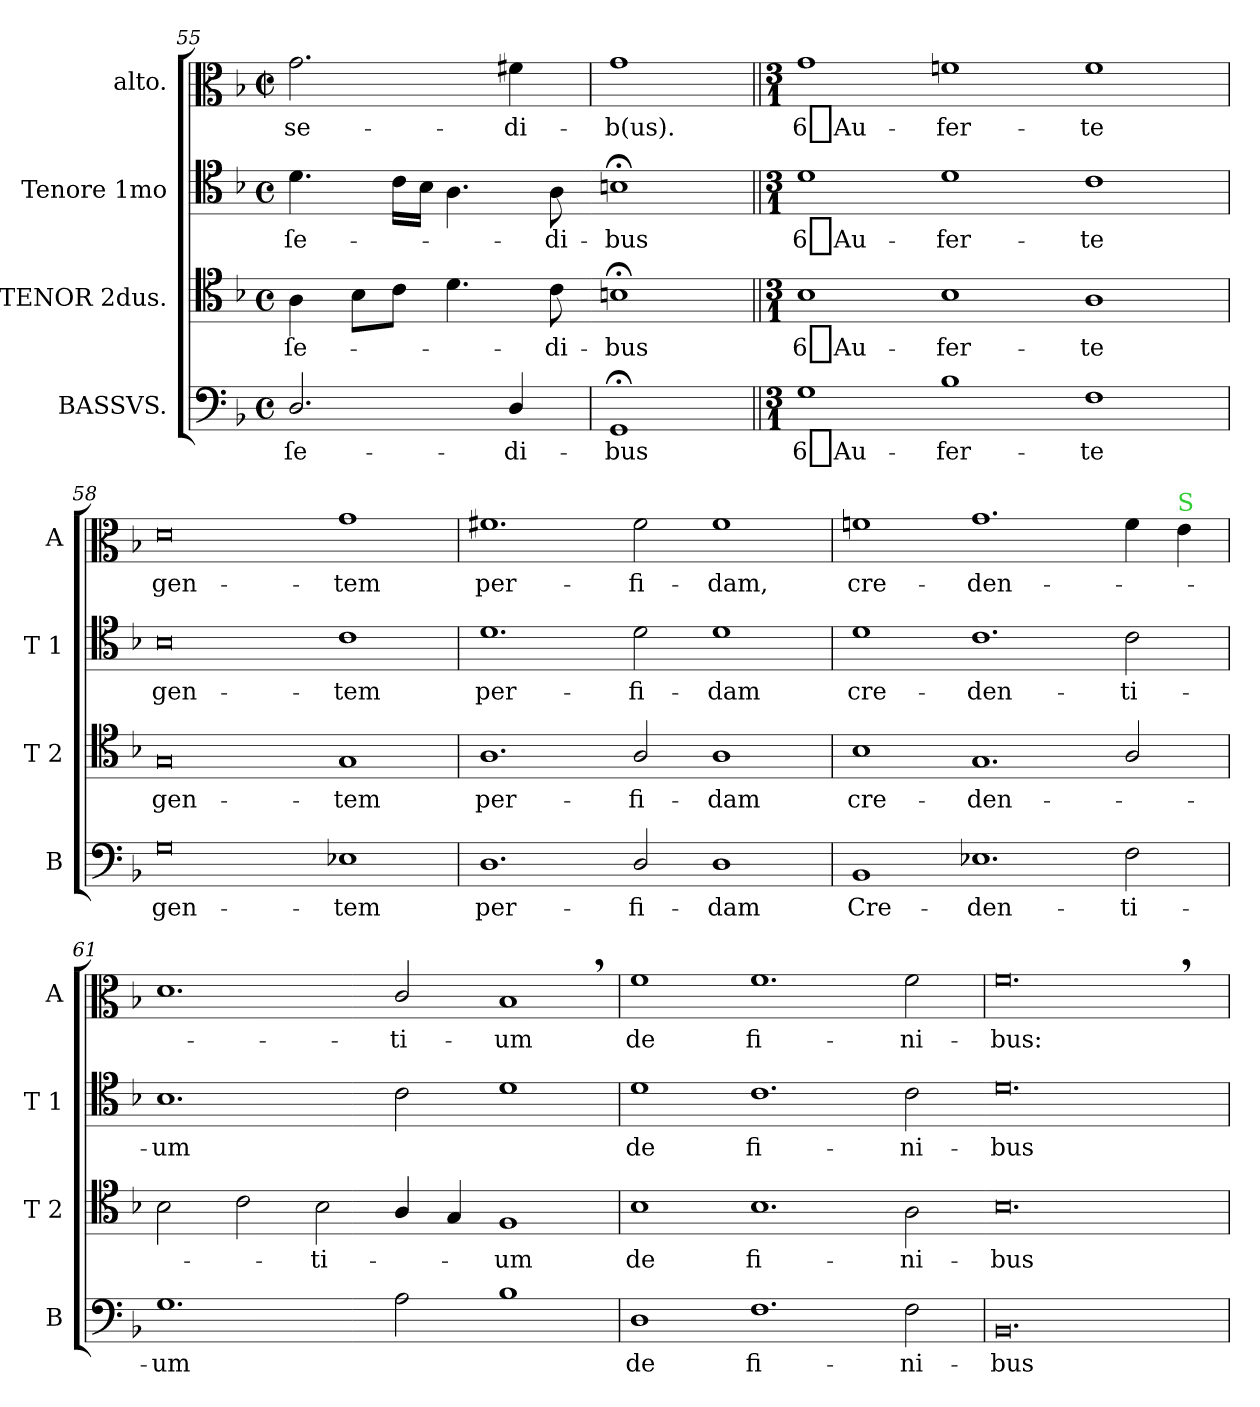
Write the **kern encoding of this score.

**kern	**text	**kern	**text	**kern	**text	**kern	**text
*part4	*part4	*part3	*part3	*part2	*part2	*part1	*part1
*staff4	*staff4	*staff3	*staff3	*staff2	*staff2	*staff1	*staff1
*I"BASSVS.	*	*I"TENOR 2dus.	*	*I"Tenore 1mo	*	*I"alto.	*
*I'B	*	*I'T 2	*	*I'T 1	*	*I'A	*
*clefF4	*	*clefC4	*	*clefC4	*	*clefC3	*
*k[b-]	*	*k[b-]	*	*k[b-]	*	*k[b-]	*
*M4/4	*	*M4/4	*	*M4/4	*	*M4/4	*
*met(c)	*	*met(c)	*	*met(c)	*	*met(c|)	*
=55	=55	=55	=55	=55	=55	=55	=55
2.D/	ſe-	4A\	ſe-	4.d\	ſe-	2.g\	se-
.	.	8B-\L	.	.	.	.	.
.	.	8c\J	.	16c\LL	.	.	.
.	.	.	.	16B-\JJ	.	.	.
.	.	4.d\	.	4.A\	.	.	.
4D/	-di-	.	.	.	.	4f#X\	-di-
.	.	8c\	-di-	8A\	-di-	.	.
=56	=56	=56-	=56	=56-	=56	=56	=56
1GG;<	-bus	1Bn;<;	-bus	1Bn;<;	-bus	1g	-b(us).
=57||	=57||	=57||	=57||	=57||	=57||	=57||	=57||
*M3/1	*	*M3/1	*	*M3/1	*	*M3/1	*
1G	6_Au-	1B-	6_Au-	1d	6_Au-	1g	6_Au-
1B-	-fer-	1B-	-fer-	1d	-fer-	1fn	-fer-
1F	-te	1A	-te	1c	-te	1f	-te
=58	=58	=58	=58	=58	=58	=58	=58
0G	gen-	0G	gen-	0B-	gen-	0d	gen-
1E-X	-tem	1G	-tem	1c	-tem	1g	-tem
=59	=59	=59	=59	=59	=59	=59	=59
1.D	per-	1.A	per-	1.d	per-	1.f#X	per-
2D/	-fi-	2A/	-fi-	2d\	-fi-	2f#\	-fi-
1D	-dam	1A	-dam	1d	-dam	1f#	-dam,
=60	=60	=60	=60	=60	=60	=60	=60
1BB-	Cre-	1B-	cre-	1d	cre-	1fn	cre-
1.E-X	-den-	1.G	-den-	1.c	-den-	1.g	-den-
2F\	-ti-	2A/	.	2c\	-ti-	4f\	.
!	!	!	!	!	!	!LO:TX:a:color=limegreen:t=S	!
.	.	.	.	.	.	4e\	.
=61	=61	=61	=61	=61	=61	=61	=61
1.G	-um	2B-\	.	1.B-	-um	1.d	.
.	.	2c\	.	.	.	.	.
.	.	2B-\	-ti-	.	.	.	.
2A\	.	4A/	.	2c\	.	2c/	-ti-
.	.	4G/	.	.	.	.	.
1B-	.	1F	-um	1d	.	1B-,<	-um
=62	=62	=62	=62	=62	=62	=62	=62
1D	de	1B-	de	1d	de	1f	de
1.F	fi-	1.B-	fi-	1.c	fi-	1.f	fi-
2F\	-ni-	2A\	-ni-	2c\	-ni-	2f\	-ni-
=63	=63	=63-	=63	=63-	=63	=63	=63
0.BB-	-bus	0.B-	-bus	0.d	-bus	0.f,<	-bus:
=	=	=	=	=	=	=	=
*-	*-	*-	*-	*-	*-	*-	*-
